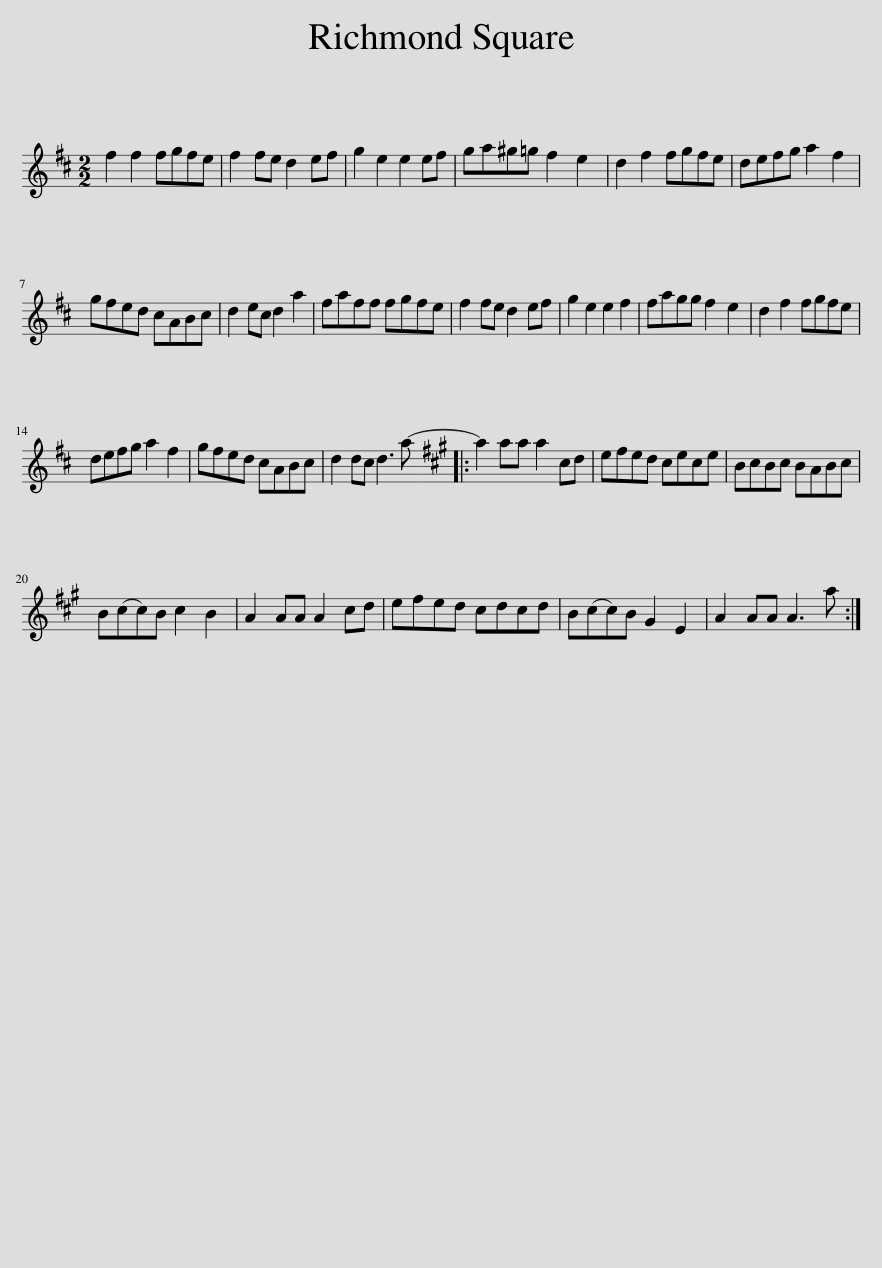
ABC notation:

X:1
L:1/8
M:2/2
I:linebreak $
K:D
V:1 treble
V:1
 f2 f2 fgfe | f2 fe d2 ef | g2 e2 e2 ef | ga^g=g f2 e2 | d2 f2 fgfe | %5
 defg a2 f2 |$ gfed cABc | d2 ec d2 a2 | faff fgfe | f2 fe d2 ef | %10
 g2 e2 e2 f2 | fagg f2 e2 | d2 f2 fgfe |$ defg a2 f2 | gfed cABc | %15
 d2 dc d3 a- |:[K:A] a2 aa a2 cd | efed cece | BcBc BABc |$ B(cc)B c2 B2 | %20
 A2 AA A2 cd | efed cdcd | B(cc)B G2 E2 | A2 AA A3 a :| %24
